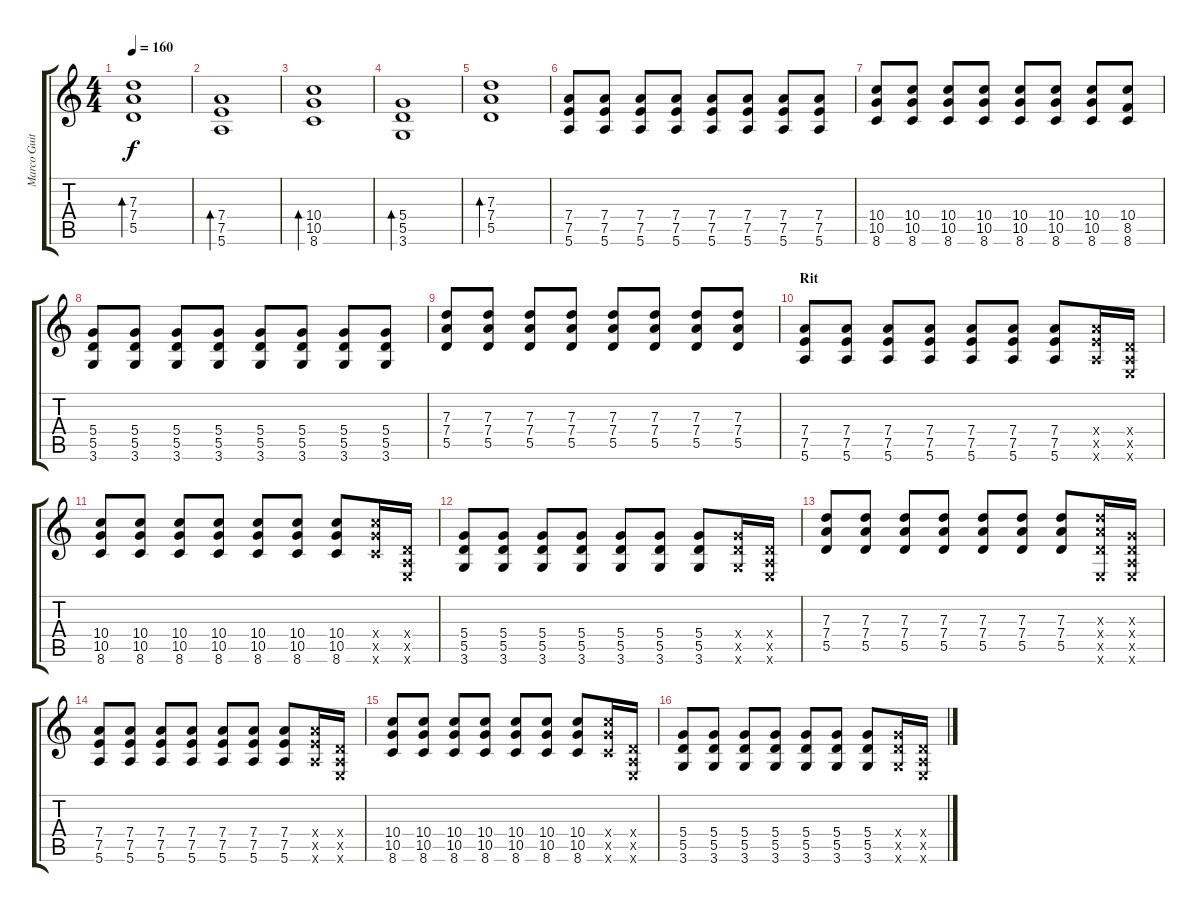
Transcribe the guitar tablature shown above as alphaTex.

\track ("Marco Guitar" "Marco Guit") {instrument overdrivenguitar}
\staff {score tabs}
\tuning (E4 B3 G3 D3 A2 E2) {hide}
\ts (4 4)
\tempo 160
\clef g2
\ks c
(7.3 7.4 5.5).1{bd 120 dy f instrument electricguitarclean} |
(7.4 7.5 5.6).1{bd 120 instrument electricguitarclean} |
(10.4 10.5 8.6).1{bd 120 instrument electricguitarclean} |
(5.4 5.5 3.6).1{bd 120 instrument electricguitarclean} |
(7.3 7.4 5.5).1{bd 120 instrument electricguitarclean} |
(7.4 7.5 5.6).8{volume 0 instrument overdrivenguitar} (7.4 7.5 5.6).8{volume 14} (7.4 7.5 5.6).8 (7.4 7.5 5.6).8 (7.4 7.5 5.6).8 (7.4 7.5 5.6).8 (7.4 7.5 5.6).8 (7.4 7.5 5.6).8 |
(10.4 10.5 8.6).8 (10.4 10.5 8.6).8 (10.4 10.5 8.6).8 (10.4 10.5 8.6).8 (10.4 10.5 8.6).8 (10.4 10.5 8.6).8 (10.4 10.5 8.6).8 (10.4 8.5 8.6).8 |
(5.4 5.5 3.6).8 (5.4 5.5 3.6).8 (5.4 5.5 3.6).8 (5.4 5.5 3.6).8 (5.4 5.5 3.6).8 (5.4 5.5 3.6).8 (5.4 5.5 3.6).8 (5.4 5.5 3.6).8 |
(7.3 7.4 5.5).8 (7.3 7.4 5.5).8 (7.3 7.4 5.5).8 (7.3 7.4 5.5).8 (7.3 7.4 5.5).8 (7.3 7.4 5.5).8 (7.3 7.4 5.5).8 (7.3 7.4 5.5).8 |
\section ("" "Rit")
(7.4 7.5 5.6).8 (7.4 7.5 5.6).8 (7.4 7.5 5.6).8 (7.4 7.5 5.6).8 (7.4 7.5 5.6).8 (7.4 7.5 5.6).8 (7.4 7.5 5.6).8 (7.4{x} 7.5{x} 5.6{x}).16 (0.4{x} 0.5{x} 0.6{x}).16 |
(10.4 10.5 8.6).8 (10.4 10.5 8.6).8 (10.4 10.5 8.6).8 (10.4 10.5 8.6).8 (10.4 10.5 8.6).8 (10.4 10.5 8.6).8 (10.4 10.5 8.6).8 (10.4{x} 10.5{x} 8.6{x}).16 (0.4{x} 0.5{x} 0.6{x}).16 |
(5.4 5.5 3.6).8 (5.4 5.5 3.6).8 (5.4 5.5 3.6).8 (5.4 5.5 3.6).8 (5.4 5.5 3.6).8 (5.4 5.5 3.6).8 (5.4 5.5 3.6).8 (5.4{x} 5.5{x} 3.6{x}).16 (0.4{x} 0.5{x} 0.6{x}).16 |
(7.3 7.4 5.5).8 (7.3 7.4 5.5).8 (7.3 7.4 5.5).8 (7.3 7.4 5.5).8 (7.3 7.4 5.5).8 (7.3 7.4 5.5).8 (7.3 7.4 5.5).8 (7.3{x} 7.4{x} 5.5{x} 0.6{x}).16 (0.3{x} 0.4{x} 0.5{x} 0.6{x}).16 |
(7.4 7.5 5.6).8 (7.4 7.5 5.6).8 (7.4 7.5 5.6).8 (7.4 7.5 5.6).8 (7.4 7.5 5.6).8 (7.4 7.5 5.6).8 (7.4 7.5 5.6).8 (7.4{x} 7.5{x} 5.6{x}).16 (0.4{x} 0.5{x} 0.6{x}).16 |
(10.4 10.5 8.6).8 (10.4 10.5 8.6).8 (10.4 10.5 8.6).8 (10.4 10.5 8.6).8 (10.4 10.5 8.6).8 (10.4 10.5 8.6).8 (10.4 10.5 8.6).8 (10.4{x} 10.5{x} 8.6{x}).16 (0.4{x} 0.5{x} 0.6{x}).16 |
(5.4 5.5 3.6).8 (5.4 5.5 3.6).8 (5.4 5.5 3.6).8 (5.4 5.5 3.6).8 (5.4 5.5 3.6).8 (5.4 5.5 3.6).8 (5.4 5.5 3.6).8 (5.4{x} 5.5{x} 3.6{x}).16 (0.4{x} 0.5{x} 0.6{x}).16
